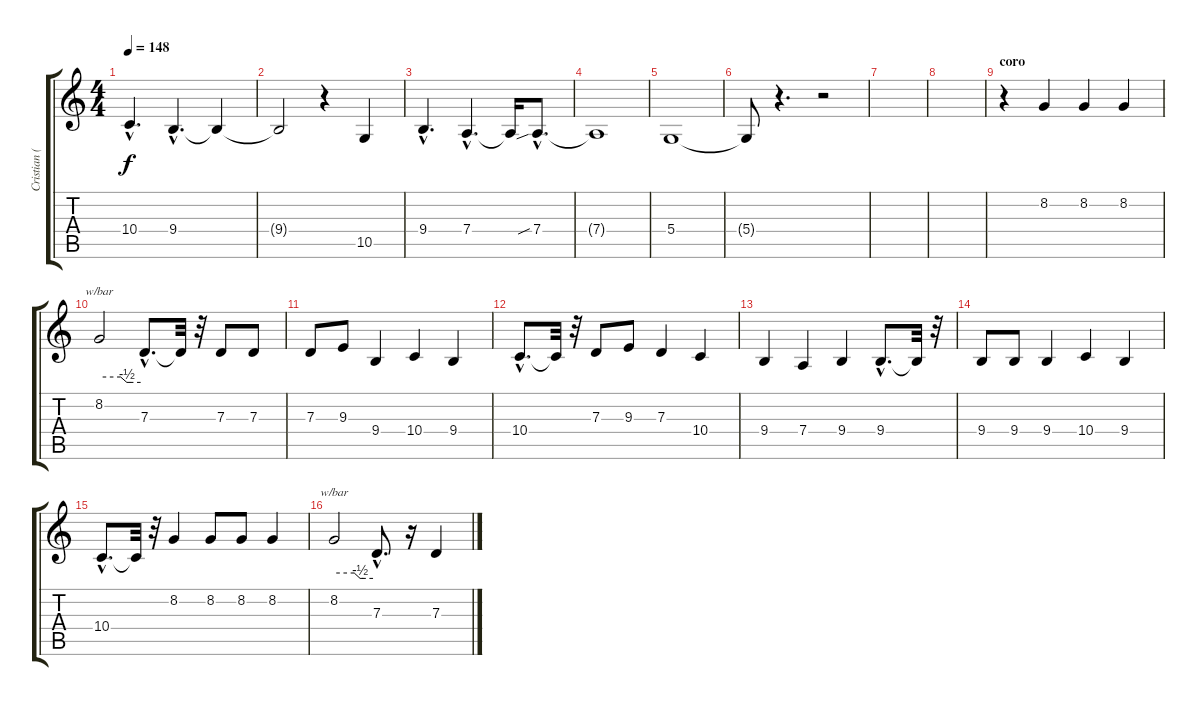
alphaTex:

\track ("Cristian (voz)" "Cristian (") {instrument lead6voice}
\staff {score tabs}
\tuning (E4 B3 G3 D3 A2 E2) {hide}
\ts (4 4)
\tempo 148
\clef g2
\ks c
10.4{hac}.4{d dy f} 9.4{hac}.4{d} 9.4{t}.4 |
9.4{t}.2 r.4 10.5.4 |
9.4{hac}.4{d} 7.4{hac}.4{d} 7.4{t}.16 7.4{sib hac}.8{d} |
7.4{t}.1 |
5.4.1 |
5.4{t}.8 r.4{d} r.2 |
|
|
\section ("" "coro")
r.4 8.2.4 8.2.4 8.2.4 |
8.2.2{tbe (custom default 0 0 31 0 40 -2 45 -2 60 -2)} 7.3{hac}.8{d} 7.3{t}.32 r.32 7.3.8 7.3.8 |
7.3.8 9.3.8 9.4.4 10.4.4 9.4.4 |
10.4{hac}.8{d} 10.4{t}.32 r.32 7.3.8 9.3.8 7.3.4 10.4.4 |
9.4.4 7.4.4 9.4.4 9.4{hac}.8{d} 9.4{t}.32 r.32 |
9.4.8 9.4.8 9.4.4 10.4.4 9.4.4 |
10.4{hac}.8{d} 10.4{t}.32 r.32 8.2.4 8.2.8 8.2.8 8.2.4 |
8.2.2{tbe (custom default 0 0 31 0 40 -2 45 -2 60 -2)} 7.3{hac}.8{d} r.16 7.3.4
